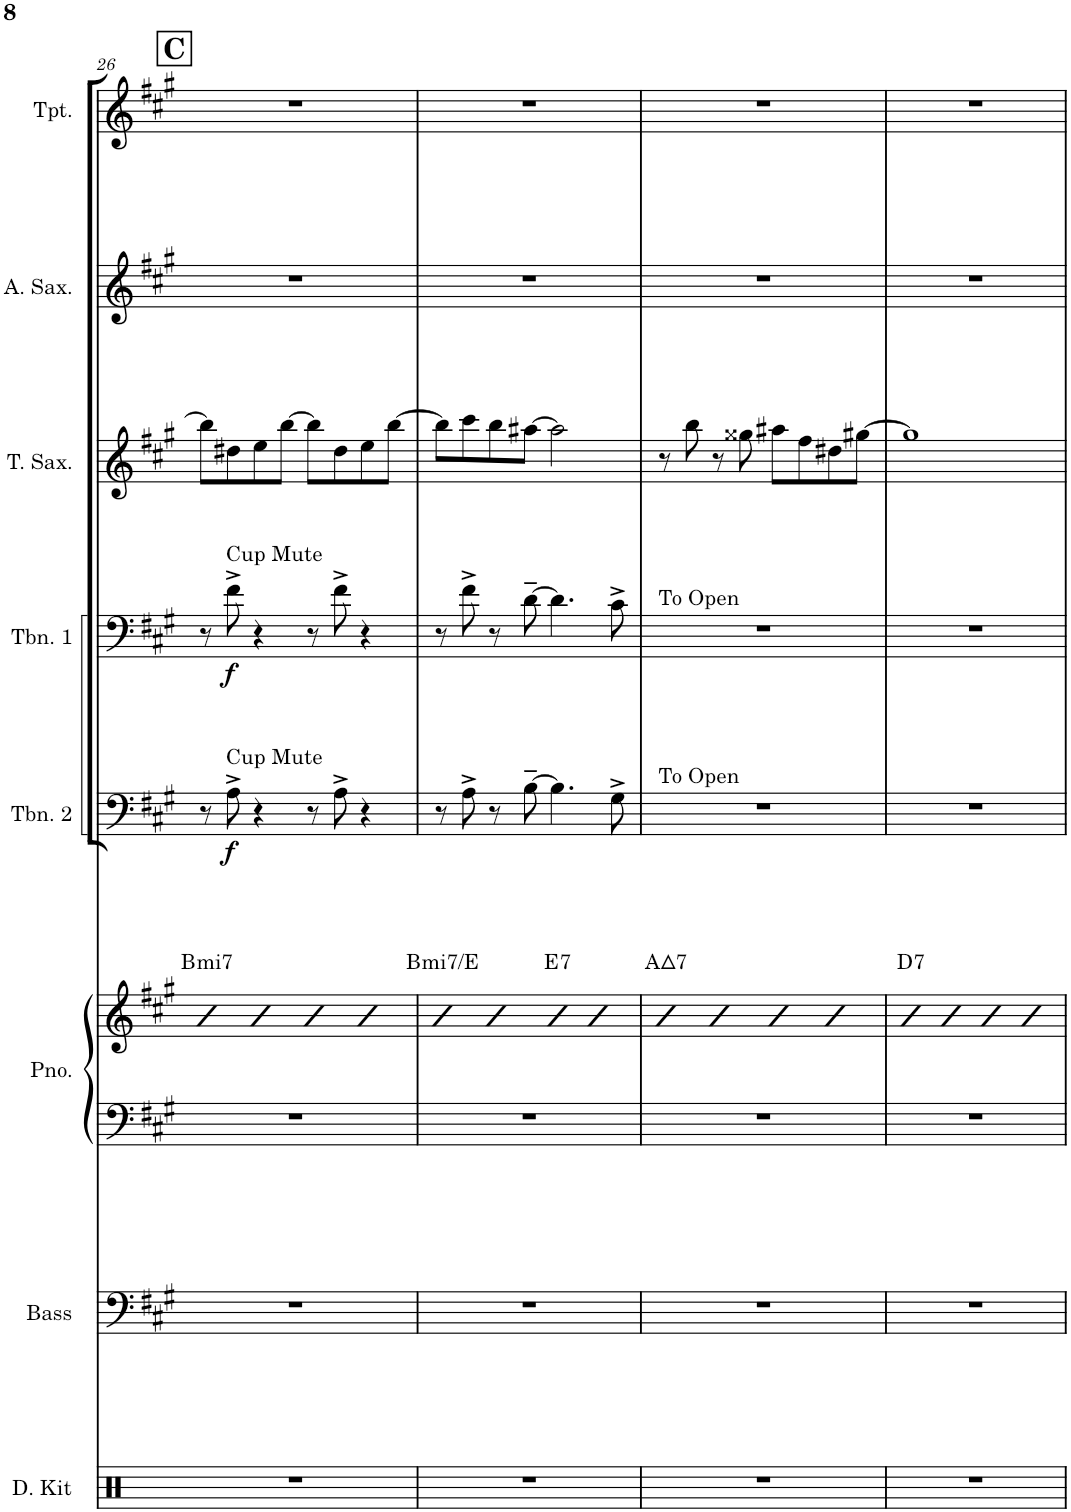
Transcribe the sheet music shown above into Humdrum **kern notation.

**kern	**kern	**kern	**kern	**harte	**kern	**dynam	**kern	**dynam	**kern	**kern	**kern
*part8	*part7	*part6	*part6	*part6	*part5	*part5	*part4	*part4	*part3	*part2	*part1
*staff9	*staff8	*staff7	*staff6	*	*staff5	*staff5	*staff4	*staff4	*staff3	*staff2	*staff1
*I"Drum Kit	*I"Acoustic Bass	*I"Piano	*	*	*I"Trombone 2	*	*I"Trombone 1	*	*I"Tenor Saxophone	*I"Alto Saxophone	*I"Trumpet
*I'D. Kit	*I'Bass	*I'Pno.	*	*	*I'Tbn. 2	*	*I'Tbn. 1	*	*I'T. Sax.	*I'A. Sax.	*I'Tpt.
!!LO:PB:g=z
*clefX	*clefF4	*clefF4	*clefG2	*	*clefF4	*	*clefF4	*	*clefG2	*clefG2	*clefG2
*	*Trd7c12	*	*	*	*	*	*	*	*Trd8c14	*Trd5c9	*Trd1c2
*k[]	*k[f#c#g#]	*k[f#c#g#]	*k[f#c#g#]	*	*k[f#c#g#]	*	*k[f#c#g#]	*	*k[f#c#g#]	*k[f#c#g#]	*k[f#c#g#]
*M4/4	*M4/4	*M4/4	*M4/4	*	*M4/4	*	*M4/4	*	*M4/4	*M4/4	*M4/4
!!LO:REH:place=s1:a:B:cj:fs=14:t=C
=26	=26	=26	=26	=26	=26	=26	=26	=26	=26	=26	=26
!	!	!	!	!LO:H:kt=mi7	!	!	!	!	!	!	!
1r	1r	1r	4b	B:min7	8r	.	8r	.	8bb\L]	1r	1r
!	!	!	!	!	!	!	!LO:TX:a:t=Cup Mute	!	!	!	!
!	!	!	!	!	!LO:TX:a:t=Cup Mute	!	!	!	!	!	!
!	!	!	!	!	!	!LO:DY:b	!	!LO:DY:b	!	!	!
.	.	.	.	.	8A^\	f	8f#^\	f	8dd#X\	.	.
.	.	.	4b	.	4r	.	4r	.	8ee\	.	.
.	.	.	.	.	.	.	.	.	[8bb\J	.	.
.	.	.	4b	.	8r	.	8r	.	8bb\L]	.	.
.	.	.	.	.	8A^\	.	8f#^\	.	8dd#\	.	.
.	.	.	4b	.	4r	.	4r	.	8ee\	.	.
.	.	.	.	.	.	.	.	.	[8bb\J	.	.
=27	=27	=27	=27	=27	=27	=27	=27	=27	=27	=27	=27
!	!	!	!	!LO:H:kt=mi7	!	!	!	!	!	!	!
1r	1r	1r	4b	B:min7/4	8r	.	8r	.	8bb\L]	1r	1r
.	.	.	.	.	8A^\	.	8f#^\	.	8ccc#\	.	.
.	.	.	4b	.	8r	.	8r	.	8bb\	.	.
.	.	.	.	.	[8B~\	.	[8d~\	.	[8aa#X\J	.	.
!	!	!	!	!LO:H:kt=7	!	!	!	!	!	!	!
.	.	.	4b	E:7	4.B\]	.	4.d\]	.	2aa#\]	.	.
.	.	.	4b	.	.	.	.	.	.	.	.
.	.	.	.	.	8G#^\	.	8c#^\	.	.	.	.
=28	=28	=28	=28	=28	=28	=28	=28	=28	=28	=28	=28
!	!	!	!	!	!	!	!LO:TX:a:t=To Open	!	!	!	!
!	!	!	!	!LO:H:kt=7	!LO:TX:a:t=To Open	!	!	!	!	!	!
1r	1r	1r	4b	A:maj7	1r	.	1r	.	8r	1r	1r
.	.	.	.	.	.	.	.	.	8bb\	.	.
.	.	.	4b	.	.	.	.	.	8r	.	.
.	.	.	.	.	.	.	.	.	8gg##X\	.	.
.	.	.	4b	.	.	.	.	.	8aa#X\L	.	.
.	.	.	.	.	.	.	.	.	8ff#\	.	.
.	.	.	4b	.	.	.	.	.	8dd#X\	.	.
.	.	.	.	.	.	.	.	.	[8gg#X\J	.	.
=29	=29	=29	=29	=29	=29	=29	=29	=29	=29	=29	=29
!	!	!	!	!LO:H:kt=7	!	!	!	!	!	!	!
1r	1r	1r	4b	D:7	1r	.	1r	.	1gg#]	1r	1r
.	.	.	4b	.	.	.	.	.	.	.	.
.	.	.	4b	.	.	.	.	.	.	.	.
.	.	.	4b	.	.	.	.	.	.	.	.
=	=	=	=	=	=	=	=	=	=	=	=
*-	*-	*-	*-	*-	*-	*-	*-	*-	*-	*-	*-
